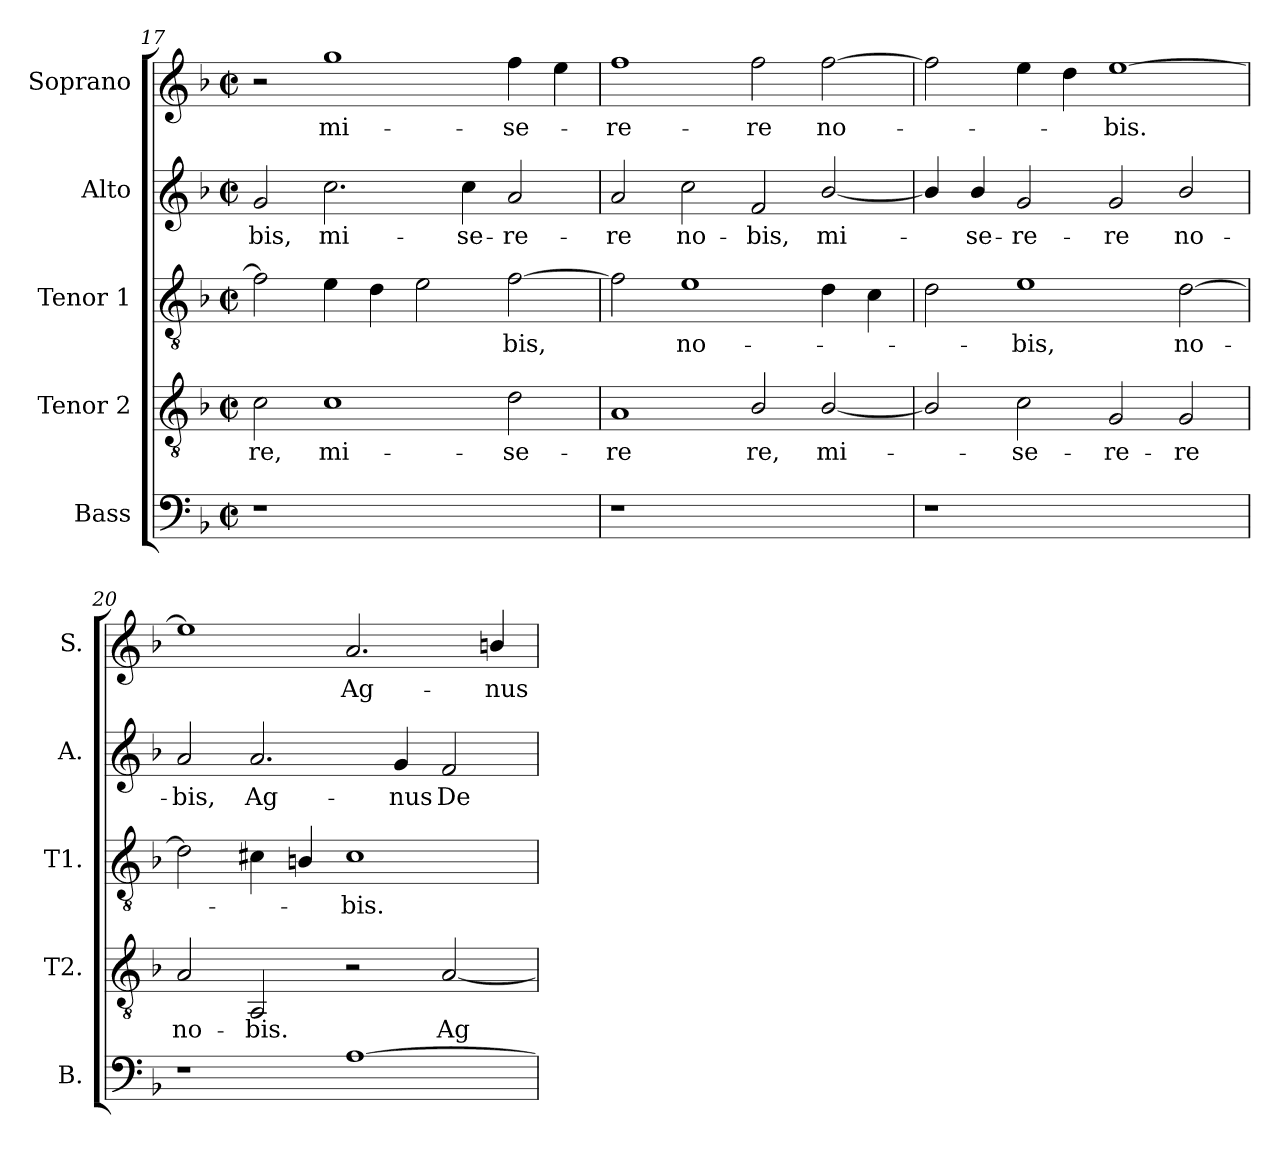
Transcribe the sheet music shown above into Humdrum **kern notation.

**kern	**kern	**text	**kern	**text	**kern	**text	**kern	**text
*part5	*part4	*part4	*part3	*part3	*part2	*part2	*part1	*part1
*staff5	*staff4	*staff4	*staff3	*staff3	*staff2	*staff2	*staff1	*staff1
*I"Bass	*I"Tenor 2	*	*I"Tenor 1	*	*I"Alto	*	*I"Soprano	*
*I'B.	*I'T2.	*	*I'T1.	*	*I'A.	*	*I'S.	*
*clefF4	*clefGv2	*	*clefGv2	*	*clefG2	*	*clefG2	*
*	*ITrd7c12	*	*ITrd7c12	*	*	*	*	*
*k[b-]	*k[b-]	*	*k[b-]	*	*k[b-]	*	*k[b-]	*
*F:	*F:	*	*F:	*	*F:	*	*F:	*
*M2/2	*M2/2	*	*M2/2	*	*M2/2	*	*M2/2	*
*met(c|)	*met(c|)	*	*met(c|)	*	*met(c|)	*	*met(c|)	*
=17	=17	=17	=17	=17	=17	=17	=17	=17
!LO:N:vis=1	!	!	!	!	!	!	!	!
!	!	!LO:LY:b:color=#000000	!	!	!	!	!	!
!	!	!	!	!	!	!LO:LY:b:color=#000000	!	!
1r	2Ci\	-re,	2Fi\]	.	2gi/	-bis,	2r	.
!	!	!LO:LY:b:color=#000000	!	!	!	!	!	!
!	!	!	!	!	!	!LO:LY:b:color=#000000	!	!
!	!	!	!	!	!	!	!	!LO:LY:b:color=#000000
.	1Ci	mi-	4Ei\	.	2.cci\	mi-	1ggi	mi-
.	.	.	4Di\	.	.	.	.	.
1ryy	.	.	2Ei\	.	.	.	.	.
!	!	!	!	!	!	!LO:LY:b:color=#000000	!	!
.	.	.	.	.	4cci\	-se-	.	.
!	!	!LO:LY:b:color=#000000	!	!	!	!	!	!
!	!	!	!	!LO:LY:b:color=#000000	!	!	!	!
!	!	!	!	!	!	!LO:LY:b:color=#000000	!	!
!	!	!	!	!	!	!	!	!LO:LY:b:color=#000000
.	2Di\	-se-	[>2Fi\	-bis,	2ai/	-re-	4ffi\	-se-
.	.	.	.	.	.	.	4eei\	.
=18	=18	=18	=18	=18	=18	=18	=18	=18
!LO:N:vis=1	!	!	!	!	!	!	!	!
!	!	!LO:LY:b:color=#000000	!	!	!	!	!	!
!	!	!	!	!	!	!LO:LY:b:color=#000000	!	!
!	!	!	!	!	!	!	!	!LO:LY:b:color=#000000
1r	1AAi	-re	2Fi\]	.	2ai/	-re	1ffi	-re-
!	!	!	!	!LO:LY:b:color=#000000	!	!	!	!
!	!	!	!	!	!	!LO:LY:b:color=#000000	!	!
.	.	.	1Ei	no-	2cci\	no-	.	.
!	!	!LO:LY:b:color=#000000	!	!	!	!	!	!
!	!	!	!	!	!	!LO:LY:b:color=#000000	!	!
!	!	!	!	!	!	!	!	!LO:LY:b:color=#000000
1ryy	2BB-i/	re,	.	.	2fi/	-bis,	2ffi\	-re
!	!	!LO:LY:b:color=#000000	!	!	!	!	!	!
!	!	!	!	!	!	!LO:LY:b:color=#000000	!	!
!	!	!	!	!	!	!	!	!LO:LY:b:color=#000000
.	[<2BB-i/	mi-	4Di\	.	[<2b-i/	mi-	[>2ffi\	no-
.	.	.	4Ci\	.	.	.	.	.
!!LO:LB:g=z
=19	=19	=19	=19	=19	=19	=19	=19	=19
!LO:N:vis=1	!	!	!	!	!	!	!	!
1r	2BB-i/]	.	2Di\	.	4b-i/]	.	2ffi\]	.
!	!	!	!	!	!	!LO:LY:b:color=#000000	!	!
.	.	.	.	.	4b-i/	-se-	.	.
!	!	!LO:LY:b:color=#000000	!	!	!	!	!	!
!	!	!	!	!LO:LY:b:color=#000000	!	!	!	!
!	!	!	!	!	!	!LO:LY:b:color=#000000	!	!
.	2Ci\	-se-	1Ei	-bis,	2gi/	-re-	4eei\	.
.	.	.	.	.	.	.	4ddi\	.
!	!	!LO:LY:b:color=#000000	!	!	!	!	!	!
!	!	!	!	!	!	!LO:LY:b:color=#000000	!	!
!	!	!	!	!	!	!	!	!LO:LY:b:color=#000000
1ryy	2GGi/	-re-	.	.	2gi/	-re	[>1eei	-bis.
!	!	!LO:LY:b:color=#000000	!	!	!	!	!	!
!	!	!	!	!LO:LY:b:color=#000000	!	!	!	!
!	!	!	!	!	!	!LO:LY:b:color=#000000	!	!
.	2GGi/	-re	[>2Di\	no-	2b-i/	no-	.	.
=20	=20	=20	=20	=20	=20	=20	=20	=20
!	!	!LO:LY:b:color=#000000	!	!	!	!	!	!
!	!	!	!	!	!	!LO:LY:b:color=#000000	!	!
1r	2AAi/	no-	2Di\]	.	2ai/	-bis,	1eei]	.
!	!	!LO:LY:b:color=#000000	!	!	!	!	!	!
!	!	!	!	!	!	!LO:LY:b:color=#000000	!	!
.	2AAAi/	-bis.	4C#Xi\	.	2.ai/	Ag-	.	.
.	.	.	4BBni/	.	.	.	.	.
!	!	!	!	!LO:LY:b:color=#000000	!	!	!	!
!	!	!	!	!	!	!	!	!LO:LY:b:color=#000000
[>1Ai	2r	.	1C#i	-bis.	.	.	2.ai/	Ag-
!	!	!	!	!	!	!LO:LY:b:color=#000000	!	!
.	.	.	.	.	4gi/	-nus	.	.
!	!	!LO:LY:b:color=#000000	!	!	!	!	!	!
!	!	!	!	!	!	!LO:LY:b:color=#000000	!	!
.	[<2AAi/	Ag-	.	.	2fi/	De-	.	.
!	!	!	!	!	!	!	!	!LO:LY:b:color=#000000
.	.	.	.	.	.	.	4bni/	-nus
=	=	=	=	=	=	=	=	=
*-	*-	*-	*-	*-	*-	*-	*-	*-
